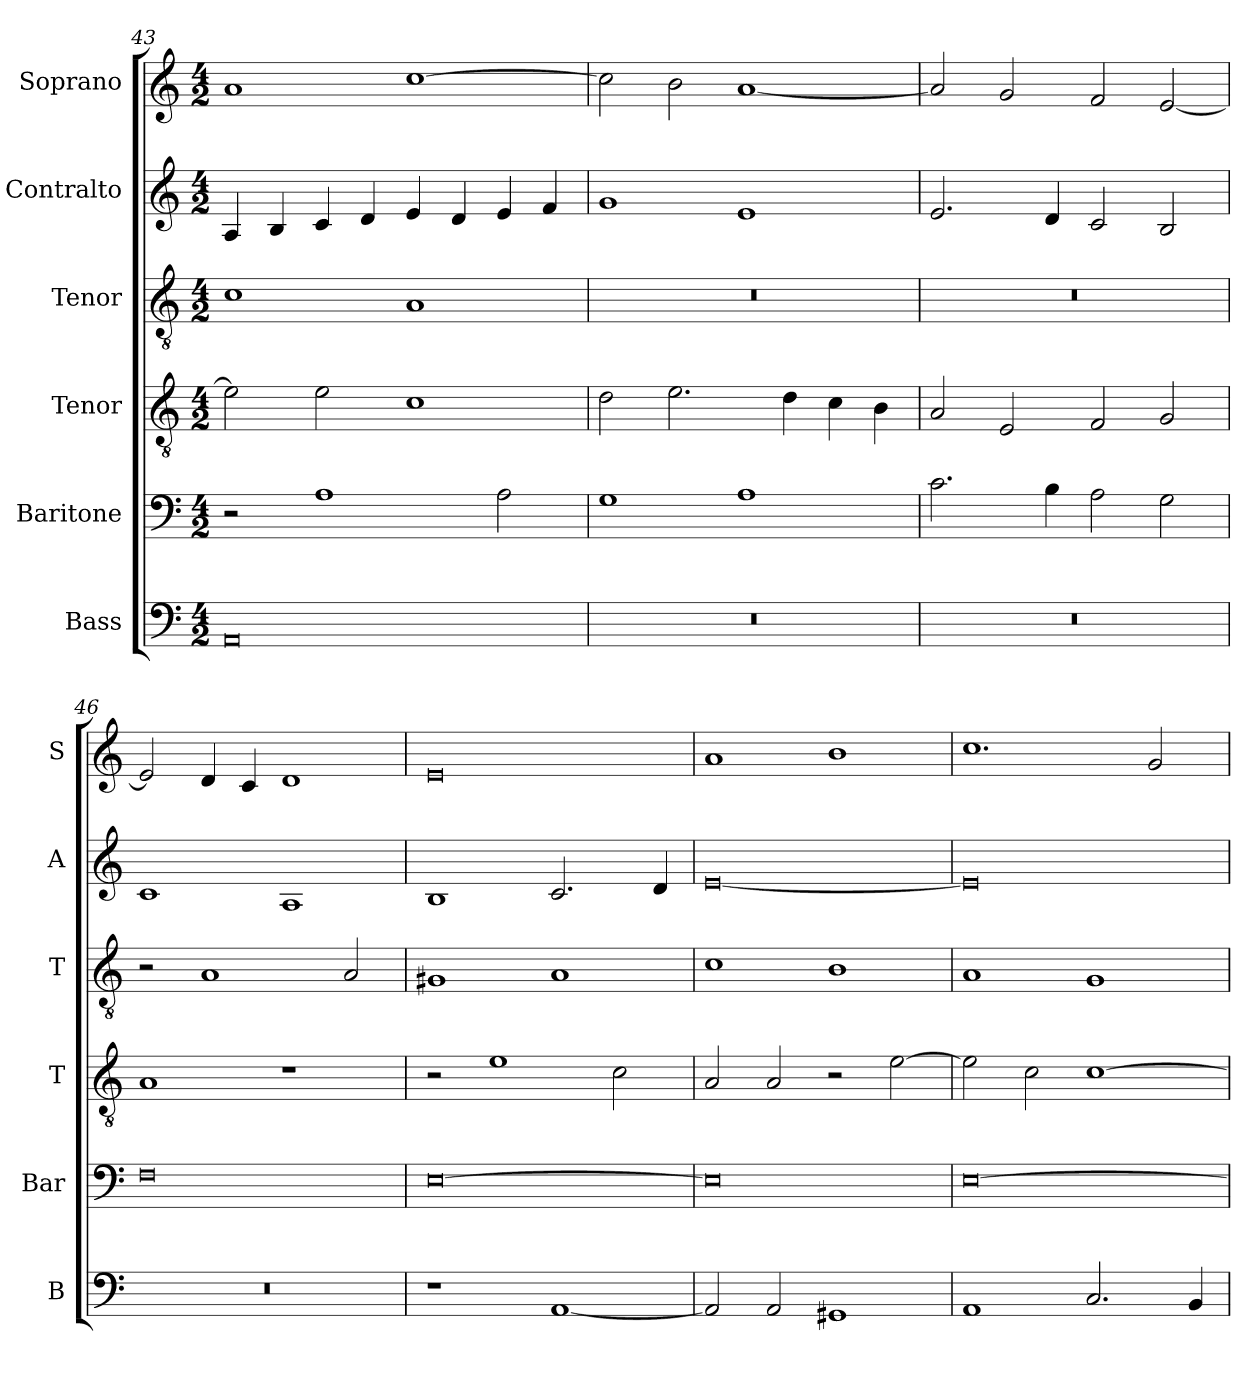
**kern	**kern	**kern	**kern	**kern	**kern
*part6	*part5	*part4	*part3	*part2	*part1
*staff6	*staff5	*staff4	*staff3	*staff2	*staff1
*I"Bass	*I"Baritone	*I"Tenor	*I"Tenor	*I"Contralto	*I"Soprano
*I'B	*I'Bar	*I'T	*I'T	*I'A	*I'S
*clefF4	*clefF4	*clefGv2	*clefGv2	*clefG2	*clefG2
*k[]	*k[]	*k[]	*k[]	*k[]	*k[]
*E:phr	*E:phr	*E:phr	*E:phr	*E:phr	*E:phr
*M4/2	*M4/2	*M4/2	*M4/2	*M4/2	*M4/2
=43	=43	=43	=43	=43	=43
0AA	2r	2e]	1c	4A	1a
.	.	.	.	4B	.
.	1A	2e	.	4c	.
.	.	.	.	4d	.
.	.	1c	1A	4e	[1cc
.	.	.	.	4d	.
.	2A	.	.	4e	.
.	.	.	.	4f	.
=44	=44	=44	=44	=44	=44
0r	1G	2d	0r	1g	2cc]
.	.	2.e	.	.	2b
.	1A	.	.	1e	[1a
.	.	4d	.	.	.
.	.	4c	.	.	.
.	.	4B	.	.	.
=45	=45	=45	=45	=45	=45
0r	2.c	2A	0r	2.e	2a]
.	.	2E	.	.	2g
.	4B	.	.	4d	.
.	2A	2F	.	2c	2f
.	2G	2G	.	2B	[2e
=46	=46	=46	=46	=46	=46
0r	0F	1A	2r	1c	2e]
.	.	.	1A	.	4d
.	.	.	.	.	4c
.	.	1r	.	1A	1d
.	.	.	2A	.	.
=47	=47	=47	=47	=47	=47
1r	[0E	2r	1G#X	1B	0e
.	.	1e	.	.	.
[1AA	.	.	1A	2.c	.
.	.	2c	.	.	.
.	.	.	.	4d	.
=48	=48	=48	=48	=48	=48
2AA]	0E]	2A	1c	[0e	1a
2AA	.	2A	.	.	.
1GG#X	.	2r	1B	.	1b
.	.	[2e	.	.	.
=49	=49	=49	=49	=49	=49
1AA	[0E	2e]	1A	0e]	1.cc
.	.	2c	.	.	.
2.C	.	[1c	1G	.	.
.	.	.	.	.	2g
4BB	.	.	.	.	.
=	=	=	=	=	=
*-	*-	*-	*-	*-	*-
